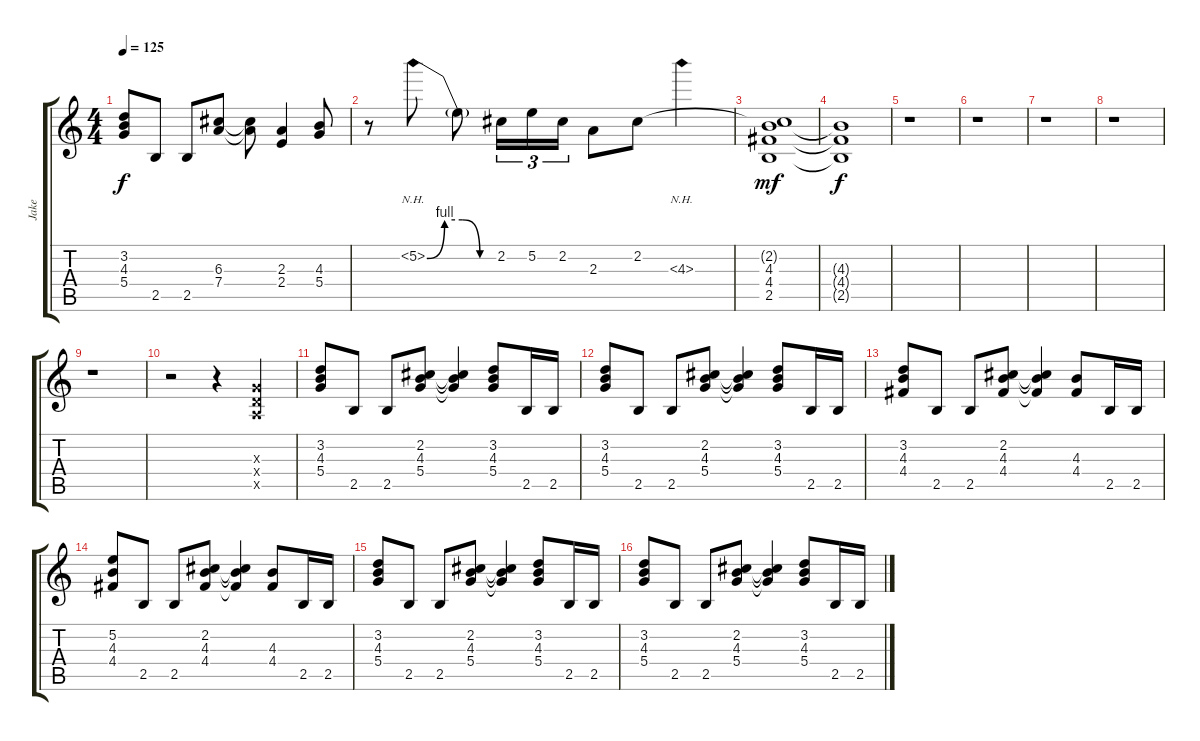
\track ("Jake" "Jake") {instrument overdrivenguitar}
\staff {score tabs}
\tuning (E4 B3 G3 D3 A2 E2) {hide}
\ts (4 4)
\tempo 125
\clef g2
\ks c
(3.2 4.3 5.4).8{dy f} 2.5.8 2.5.8 (6.3 7.4).8 (6.3{t} 7.4{t}).8 (2.3 2.4).4 (4.3 5.4).8 |
r.8 5.2{be (custom 0 0 15 4 30 4 45 0 60 0) nh}.8 5.2{t}.8 2.2.16{tu (3 2)} 5.2.16{tu (3 2)} 2.2.16{tu (3 2)} 2.3.8 2.2.8 4.3{nh}.4 |
(2.2{t} 4.3 4.4 2.5).1{dy mf} |
(4.3{t} 4.4{t} 2.5{t}).1{dy f} |
r.1 |
r.1 |
r.1 |
r.1 |
r.1 |
r.2 r.4 (0.3{x} 0.4{x} 0.5{x}).4 |
(3.2 4.3 5.4).8 2.5.8 2.5.8 (2.2 4.3 5.4).8 (2.2{t} 4.3{t} 5.4{t}).4 (3.2 4.3 5.4).8 2.5.16 2.5.16 |
(3.2 4.3 5.4).8 2.5.8 2.5.8 (2.2 4.3 5.4).8 (2.2{t} 4.3{t} 5.4{t}).4 (3.2 4.3 5.4).8 2.5.16 2.5.16 |
(3.2 4.3 4.4).8 2.5.8 2.5.8 (2.2 4.3 4.4).8 (2.2{t} 4.3{t} 4.4{t}).4 (4.3 4.4).8 2.5.16 2.5.16 |
(5.2 4.3 4.4).8 2.5.8 2.5.8 (2.2 4.3 4.4).8 (2.2{t} 4.3{t} 4.4{t}).4 (4.3 4.4).8 2.5.16 2.5.16 |
(3.2 4.3 5.4).8 2.5.8 2.5.8 (2.2 4.3 5.4).8 (2.2{t} 4.3{t} 5.4{t}).4 (3.2 4.3 5.4).8 2.5.16 2.5.16 |
(3.2 4.3 5.4).8 2.5.8 2.5.8 (2.2 4.3 5.4).8 (2.2{t} 4.3{t} 5.4{t}).4 (3.2 4.3 5.4).8 2.5.16 2.5.16
